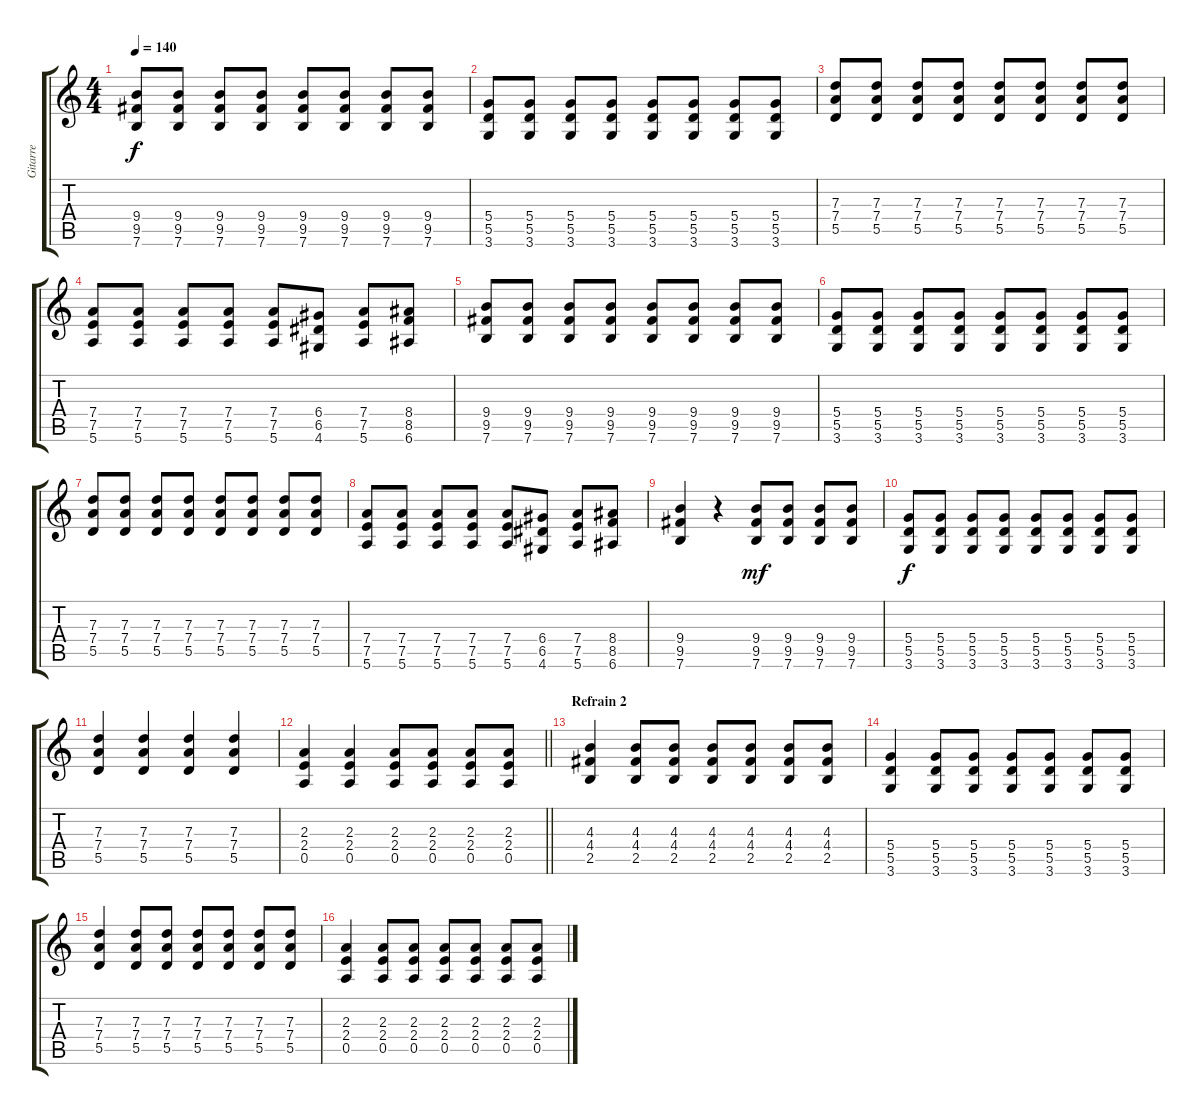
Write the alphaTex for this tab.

\track ("Gitarre" "Gitarre") {instrument overdrivenguitar}
\staff {score tabs}
\tuning (E4 B3 G3 D3 A2 E2) {hide}
\ts (4 4)
\tempo 140
\clef g2
\ks c
(9.4 9.5 7.6).8{dy f} (9.4 9.5 7.6).8 (9.4 9.5 7.6).8 (9.4 9.5 7.6).8 (9.4 9.5 7.6).8 (9.4 9.5 7.6).8 (9.4 9.5 7.6).8 (9.4 9.5 7.6).8 |
(5.4 5.5 3.6).8 (5.4 5.5 3.6).8 (5.4 5.5 3.6).8 (5.4 5.5 3.6).8 (5.4 5.5 3.6).8 (5.4 5.5 3.6).8 (5.4 5.5 3.6).8 (5.4 5.5 3.6).8 |
(7.3 7.4 5.5).8 (7.3 7.4 5.5).8 (7.3 7.4 5.5).8 (7.3 7.4 5.5).8 (7.3 7.4 5.5).8 (7.3 7.4 5.5).8 (7.3 7.4 5.5).8 (7.3 7.4 5.5).8 |
(7.4 7.5 5.6).8 (7.4 7.5 5.6).8 (7.4 7.5 5.6).8 (7.4 7.5 5.6).8 (7.4 7.5 5.6).8 (6.4 6.5 4.6).8 (7.4 7.5 5.6).8 (8.4 8.5 6.6).8 |
(9.4 9.5 7.6).8 (9.4 9.5 7.6).8 (9.4 9.5 7.6).8 (9.4 9.5 7.6).8 (9.4 9.5 7.6).8 (9.4 9.5 7.6).8 (9.4 9.5 7.6).8 (9.4 9.5 7.6).8 |
(5.4 5.5 3.6).8 (5.4 5.5 3.6).8 (5.4 5.5 3.6).8 (5.4 5.5 3.6).8 (5.4 5.5 3.6).8 (5.4 5.5 3.6).8 (5.4 5.5 3.6).8 (5.4 5.5 3.6).8 |
(7.3 7.4 5.5).8 (7.3 7.4 5.5).8 (7.3 7.4 5.5).8 (7.3 7.4 5.5).8 (7.3 7.4 5.5).8 (7.3 7.4 5.5).8 (7.3 7.4 5.5).8 (7.3 7.4 5.5).8 |
(7.4 7.5 5.6).8 (7.4 7.5 5.6).8 (7.4 7.5 5.6).8 (7.4 7.5 5.6).8 (7.4 7.5 5.6).8 (6.4 6.5 4.6).8 (7.4 7.5 5.6).8 (8.4 8.5 6.6).8 |
(9.4 9.5 7.6).4 r.4 (9.4 9.5 7.6).8{dy mf} (9.4 9.5 7.6).8 (9.4 9.5 7.6).8 (9.4 9.5 7.6).8 |
(5.4 5.5 3.6).8{dy f} (5.4 5.5 3.6).8 (5.4 5.5 3.6).8 (5.4 5.5 3.6).8 (5.4 5.5 3.6).8 (5.4 5.5 3.6).8 (5.4 5.5 3.6).8 (5.4 5.5 3.6).8 |
(7.3 7.4 5.5).4 (7.3 7.4 5.5).4 (7.3 7.4 5.5).4 (7.3 7.4 5.5).4 |
\barLineRight lightlight
(2.3 2.4 0.5).4 (2.3 2.4 0.5).4 (2.3 2.4 0.5).8 (2.3 2.4 0.5).8 (2.3 2.4 0.5).8 (2.3 2.4 0.5).8 |
\section ("" "Refrain 2")
(4.3 4.4 2.5).4 (4.3 4.4 2.5).8 (4.3 4.4 2.5).8 (4.3 4.4 2.5).8 (4.3 4.4 2.5).8 (4.3 4.4 2.5).8 (4.3 4.4 2.5).8 |
(5.4 5.5 3.6).4 (5.4 5.5 3.6).8 (5.4 5.5 3.6).8 (5.4 5.5 3.6).8 (5.4 5.5 3.6).8 (5.4 5.5 3.6).8 (5.4 5.5 3.6).8 |
(7.3 7.4 5.5).4 (7.3 7.4 5.5).8 (7.3 7.4 5.5).8 (7.3 7.4 5.5).8 (7.3 7.4 5.5).8 (7.3 7.4 5.5).8 (7.3 7.4 5.5).8 |
(2.3 2.4 0.5).4 (2.3 2.4 0.5).8 (2.3 2.4 0.5).8 (2.3 2.4 0.5).8 (2.3 2.4 0.5).8 (2.3 2.4 0.5).8 (2.3 2.4 0.5).8
